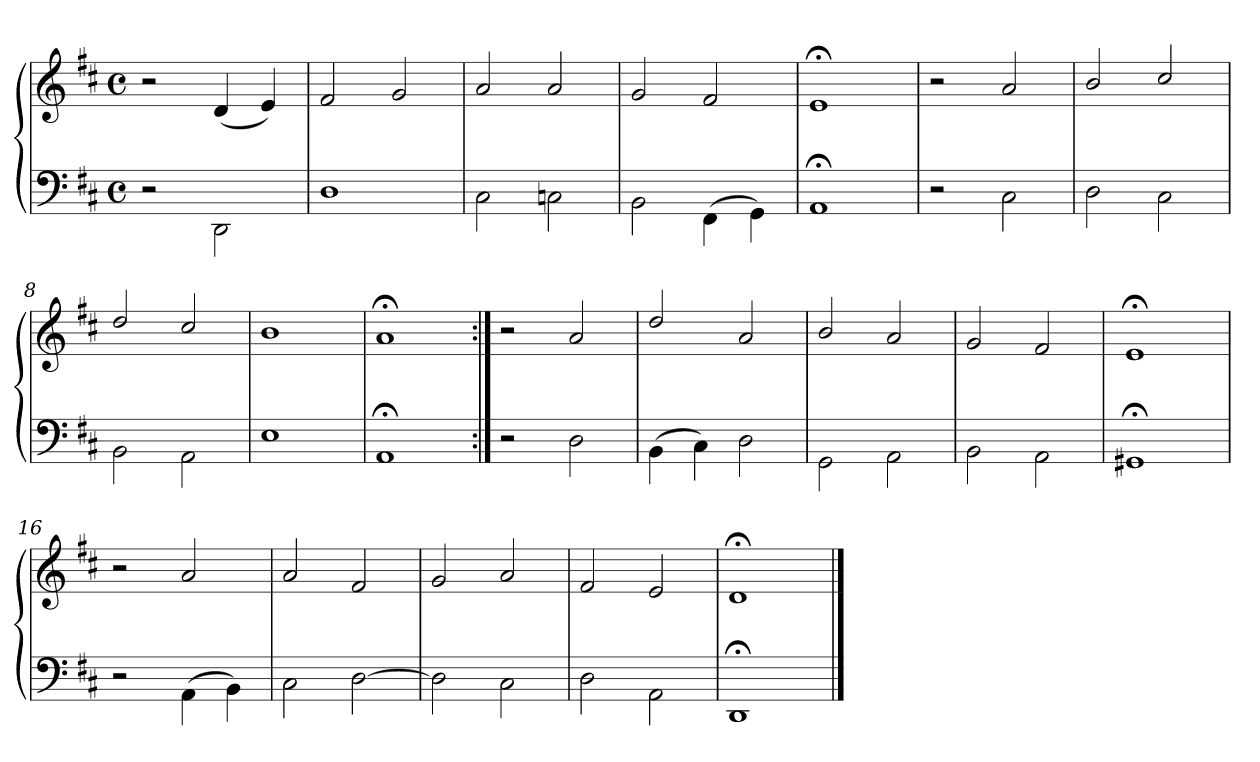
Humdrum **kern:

**kern	**kern
*part1	*part1
*staff2	*staff1
*clefF4	*clefG2
*k[f#c#]	*k[f#c#]
*M4/4	*M4/4
*met(c)	*met(c)
=1	=1
2r	2r
2DD\	(4d/
.	4e/)
=2	=2
1D\	2f#/
.	2g/
=3	=3
2C#\	2a/
2Cn\	2a/
=4	=4
2BB\	2g/
(4FF#\	2f#/
4GG\)	.
=5	=5
1AA;\	1e;</
=6	=6
2r	2r
2C#\	2a/
=7	=7
2D\	2b/
2C#\	2cc#/
=8	=8
2BB\	2dd/
2AA\	2cc#/
=9	=9
1E\	1b/
=10	=10
1AA;\	1a;</
!!LO:LB:g=z
=11:|!	=11:|!
2r	2r
2D\	2a/
=12	=12
(4BB\	2dd/
4C#\)	.
2D\	2a/
=13	=13
2GG\	2b/
2AA\	2a/
=14	=14
2BB\	2g/
2AA\	2f#/
=15	=15
1GG#X;\	1e;</
=16	=16
2r	2r
(4AA\	2a/
4BB\)	.
=17	=17
2C#\	2a/
[2D\	2f#/
=18	=18
2D\]	2g/
2C#\	2a/
=19	=19
2D\	2f#/
2AA\	2e/
=20	=20
1DD;\	1d;</
==	==
*-	*-
